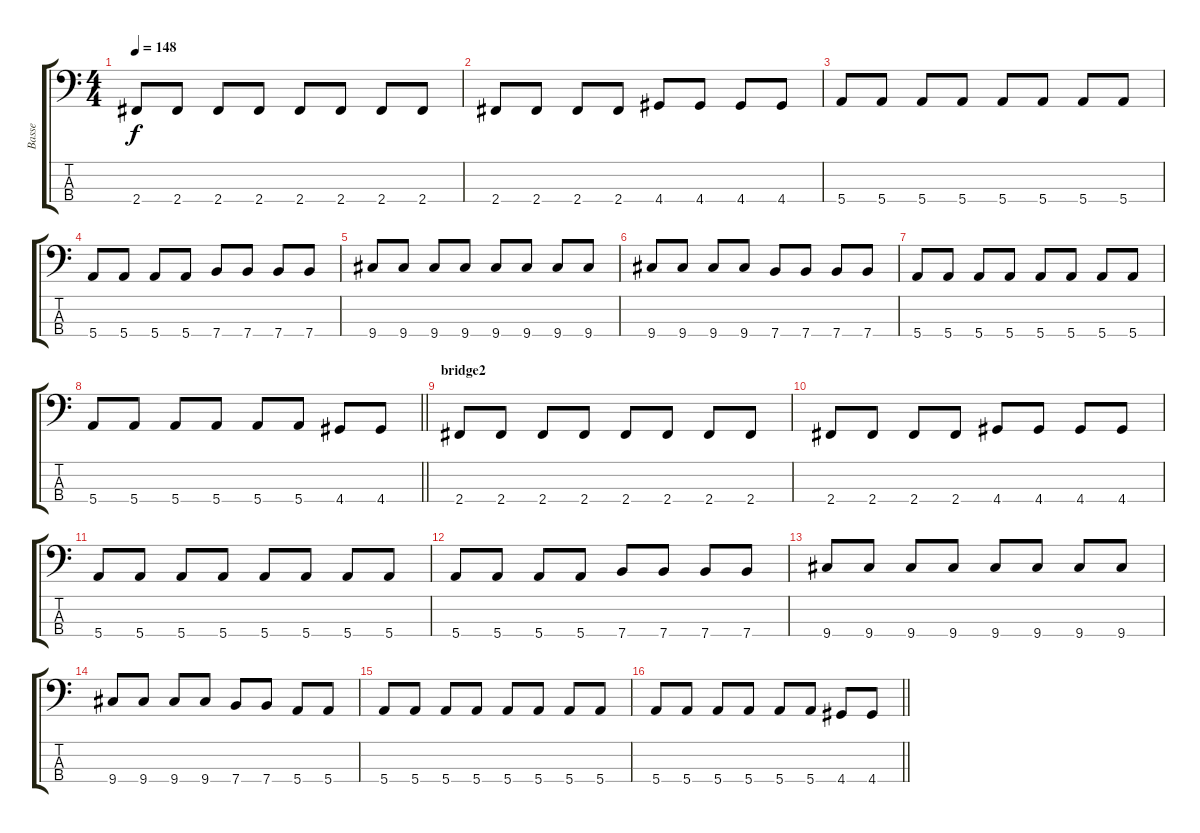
\track ("Basse" "Basse") {instrument electricbassfinger}
\staff {score tabs}
\tuning (G2 D2 A1 E1) {hide}
\ts (4 4)
\tempo 148
\clef f4
\ks c
2.4.8{dy f} 2.4.8 2.4.8 2.4.8 2.4.8 2.4.8 2.4.8 2.4.8 |
2.4.8 2.4.8 2.4.8 2.4.8 4.4.8 4.4.8 4.4.8 4.4.8 |
5.4.8 5.4.8 5.4.8 5.4.8 5.4.8 5.4.8 5.4.8 5.4.8 |
5.4.8 5.4.8 5.4.8 5.4.8 7.4.8 7.4.8 7.4.8 7.4.8 |
9.4.8 9.4.8 9.4.8 9.4.8 9.4.8 9.4.8 9.4.8 9.4.8 |
9.4.8 9.4.8 9.4.8 9.4.8 7.4.8 7.4.8 7.4.8 7.4.8 |
5.4.8 5.4.8 5.4.8 5.4.8 5.4.8 5.4.8 5.4.8 5.4.8 |
\barLineRight lightlight
5.4.8 5.4.8 5.4.8 5.4.8 5.4.8 5.4.8 4.4.8 4.4.8 |
\section ("" "bridge2")
2.4.8 2.4.8 2.4.8 2.4.8 2.4.8 2.4.8 2.4.8 2.4.8 |
2.4.8 2.4.8 2.4.8 2.4.8 4.4.8 4.4.8 4.4.8 4.4.8 |
5.4.8 5.4.8 5.4.8 5.4.8 5.4.8 5.4.8 5.4.8 5.4.8 |
5.4.8 5.4.8 5.4.8 5.4.8 7.4.8 7.4.8 7.4.8 7.4.8 |
9.4.8 9.4.8 9.4.8 9.4.8 9.4.8 9.4.8 9.4.8 9.4.8 |
9.4.8 9.4.8 9.4.8 9.4.8 7.4.8 7.4.8 5.4.8 5.4.8 |
5.4.8 5.4.8 5.4.8 5.4.8 5.4.8 5.4.8 5.4.8 5.4.8 |
\barLineRight lightlight
5.4.8 5.4.8 5.4.8 5.4.8 5.4.8 5.4.8 4.4.8 4.4.8
